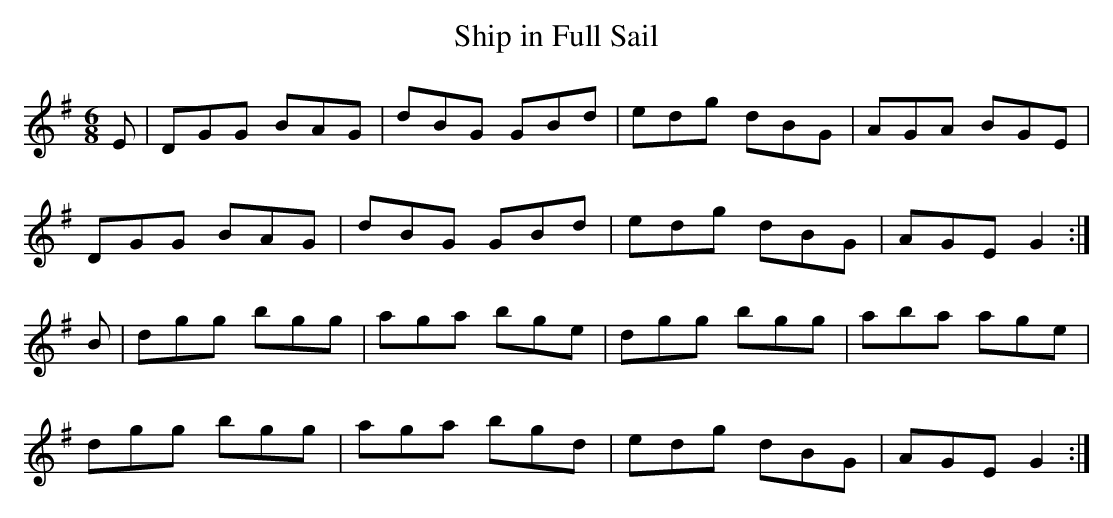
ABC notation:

X:1
T: Ship in Full Sail
M: 6/8
L: 1/8
K: G
E|DGG BAG|dBG GBd|edg dBG|AGA BGE|
DGG BAG|dBG GBd|edg dBG|AGE G2 :|
B|dgg bgg|aga bge|dgg bgg|aba age|
dgg bgg|aga bgd|edg dBG|AGE G2 :|
